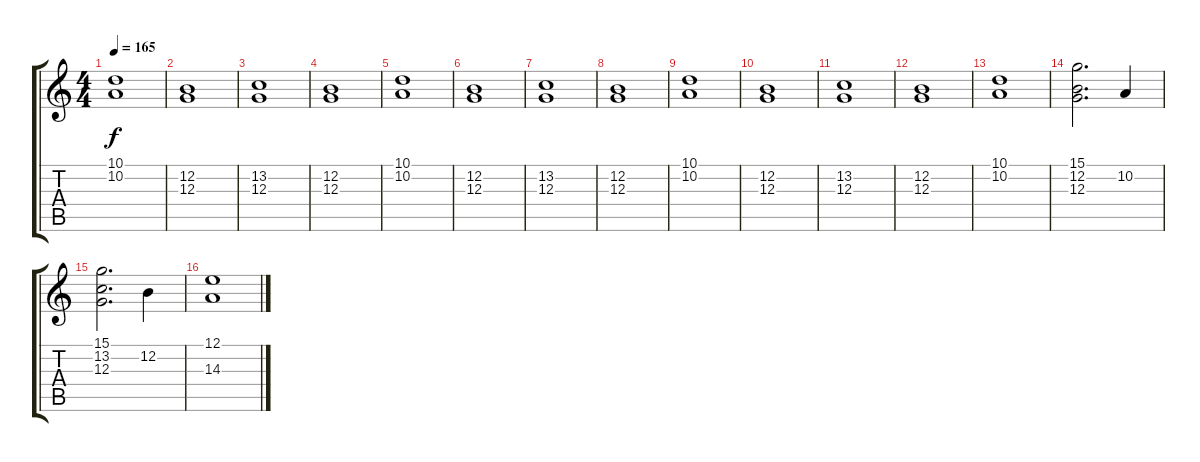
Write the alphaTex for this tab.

\track "" {instrument drawbarorgan}
\staff {score tabs}
\tuning (E4 B3 G3 D3 A2 E2) {hide}
\ts (4 4)
\tempo 165
\clef g2
\ks c
(10.1 10.2).1{dy f} |
(12.2 12.3).1 |
(13.2 12.3).1 |
(12.2 12.3).1 |
(10.1 10.2).1 |
(12.2 12.3).1 |
(13.2 12.3).1 |
(12.2 12.3).1 |
(10.1 10.2).1 |
(12.2 12.3).1 |
(13.2 12.3).1 |
(12.2 12.3).1 |
(10.1 10.2).1 |
(15.1 12.2 12.3).2{d} 10.2.4 |
(15.1 13.2 12.3).2{d} 12.2.4 |
(12.1 14.3).1
